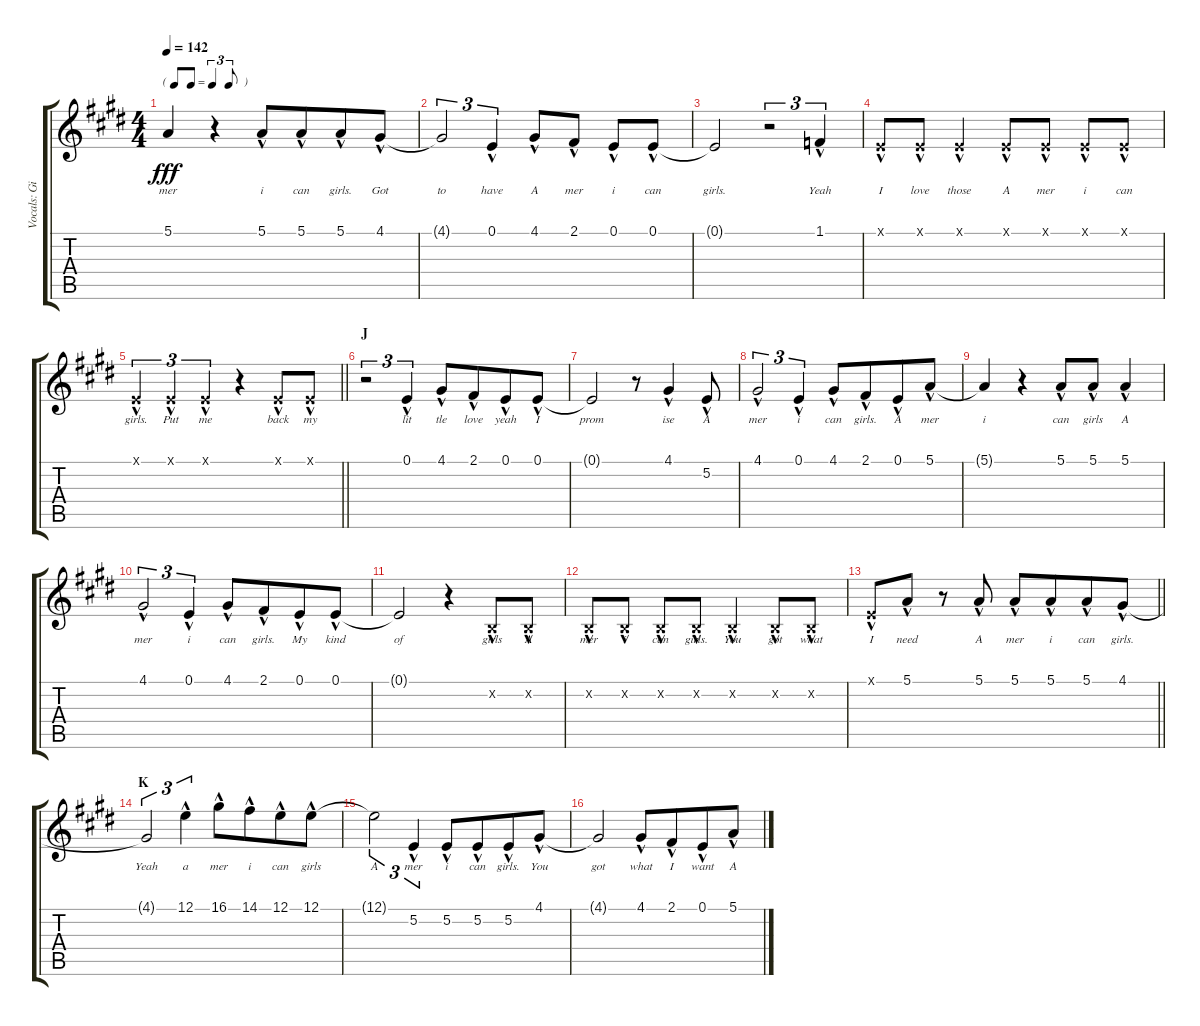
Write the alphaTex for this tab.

\track ("Vocals: Gil" "Vocals: Gi") {instrument lead2sawtooth}
\staff {score tabs}
\tuning (E4 B3 G3 D3 A2 E2) {hide}
\ts (4 4)
\tf triplet8th
\tempo 142
\clef g2
\ks e
5.1{t}.4{lyrics (0 "mer") lyrics (1 "") lyrics (2 "") lyrics (3 "") lyrics (4 "") dy fff} r.4 5.1{hac}.8{lyrics (0 "i") lyrics (1 "") lyrics (2 "") lyrics (3 "") lyrics (4 "")} 5.1{hac}.8{lyrics (0 "can") lyrics (1 "") lyrics (2 "") lyrics (3 "") lyrics (4 "") beam merge} 5.1{hac}.8{lyrics (0 "girls.") lyrics (1 "") lyrics (2 "") lyrics (3 "") lyrics (4 "")} 4.1{hac}.8{lyrics (0 "Got") lyrics (1 "") lyrics (2 "") lyrics (3 "") lyrics (4 "")} |
4.1{t}.2{tu (3 2) lyrics (0 "to") lyrics (1 "") lyrics (2 "") lyrics (3 "") lyrics (4 "")} 0.1{hac}.4{tu (3 2) lyrics (0 "have") lyrics (1 "") lyrics (2 "") lyrics (3 "") lyrics (4 "")} 4.1{hac}.8{lyrics (0 "A") lyrics (1 "") lyrics (2 "") lyrics (3 "") lyrics (4 "")} 2.1{hac}.8{lyrics (0 "mer") lyrics (1 "") lyrics (2 "") lyrics (3 "") lyrics (4 "")} 0.1{hac}.8{lyrics (0 "i") lyrics (1 "") lyrics (2 "") lyrics (3 "") lyrics (4 "")} 0.1{hac}.8{lyrics (0 "can") lyrics (1 "") lyrics (2 "") lyrics (3 "") lyrics (4 "")} |
0.1{t}.2{lyrics (0 "girls.") lyrics (1 "") lyrics (2 "") lyrics (3 "") lyrics (4 "")} r.2{tu (3 2)} 1.1{hac}.4{tu (3 2) lyrics (0 "Yeah") lyrics (1 "") lyrics (2 "") lyrics (3 "") lyrics (4 "")} |
0.1{hac x}.8{lyrics (0 "I") lyrics (1 "") lyrics (2 "") lyrics (3 "") lyrics (4 "")} 0.1{hac x}.8{lyrics (0 "love") lyrics (1 "") lyrics (2 "") lyrics (3 "") lyrics (4 "")} 0.1{hac x}.4{lyrics (0 "those") lyrics (1 "") lyrics (2 "") lyrics (3 "") lyrics (4 "")} 0.1{hac x}.8{lyrics (0 "A") lyrics (1 "") lyrics (2 "") lyrics (3 "") lyrics (4 "")} 0.1{hac x}.8{lyrics (0 "mer") lyrics (1 "") lyrics (2 "") lyrics (3 "") lyrics (4 "")} 0.1{hac x}.8{lyrics (0 "i") lyrics (1 "") lyrics (2 "") lyrics (3 "") lyrics (4 "")} 0.1{hac x}.8{lyrics (0 "can") lyrics (1 "") lyrics (2 "") lyrics (3 "") lyrics (4 "")} |
\barLineRight lightlight
0.1{hac x}.4{tu (3 2) lyrics (0 "girls.") lyrics (1 "") lyrics (2 "") lyrics (3 "") lyrics (4 "")} 0.1{hac x}.4{tu (3 2) lyrics (0 "Put") lyrics (1 "") lyrics (2 "") lyrics (3 "") lyrics (4 "")} 0.1{hac x}.4{tu (3 2) lyrics (0 "me") lyrics (1 "") lyrics (2 "") lyrics (3 "") lyrics (4 "")} r.4 0.1{hac x}.8{lyrics (0 "back") lyrics (1 "") lyrics (2 "") lyrics (3 "") lyrics (4 "")} 0.1{hac x}.8{lyrics (0 "my") lyrics (1 "") lyrics (2 "") lyrics (3 "") lyrics (4 "")} |
\section ("" "J")
r.2{tu (3 2)} 0.1{hac}.4{tu (3 2) lyrics (0 "lit") lyrics (1 "") lyrics (2 "") lyrics (3 "") lyrics (4 "")} 4.1{hac}.8{lyrics (0 "tle") lyrics (1 "") lyrics (2 "") lyrics (3 "") lyrics (4 "")} 2.1{hac}.8{lyrics (0 "love") lyrics (1 "") lyrics (2 "") lyrics (3 "") lyrics (4 "") beam merge} 0.1{hac}.8{lyrics (0 "yeah") lyrics (1 "") lyrics (2 "") lyrics (3 "") lyrics (4 "")} 0.1{hac}.8{lyrics (0 "I") lyrics (1 "") lyrics (2 "") lyrics (3 "") lyrics (4 "")} |
0.1{t}.2{lyrics (0 "prom") lyrics (1 "") lyrics (2 "") lyrics (3 "") lyrics (4 "")} r.8{beam merge} 4.1{hac}.4{lyrics (0 "ise") lyrics (1 "") lyrics (2 "") lyrics (3 "") lyrics (4 "")} 5.2{hac}.8{lyrics (0 "A") lyrics (1 "") lyrics (2 "") lyrics (3 "") lyrics (4 "")} |
4.1{hac}.2{tu (3 2) lyrics (0 "mer") lyrics (1 "") lyrics (2 "") lyrics (3 "") lyrics (4 "")} 0.1{hac}.4{tu (3 2) lyrics (0 "i") lyrics (1 "") lyrics (2 "") lyrics (3 "") lyrics (4 "")} 4.1{hac}.8{lyrics (0 "can") lyrics (1 "") lyrics (2 "") lyrics (3 "") lyrics (4 "")} 2.1{hac}.8{lyrics (0 "girls.") lyrics (1 "") lyrics (2 "") lyrics (3 "") lyrics (4 "") beam merge} 0.1{hac}.8{lyrics (0 "A") lyrics (1 "") lyrics (2 "") lyrics (3 "") lyrics (4 "")} 5.1{hac}.8{lyrics (0 "mer") lyrics (1 "") lyrics (2 "") lyrics (3 "") lyrics (4 "")} |
5.1{t}.4{lyrics (0 "i") lyrics (1 "") lyrics (2 "") lyrics (3 "") lyrics (4 "")} r.4 5.1{hac}.8{lyrics (0 "can") lyrics (1 "") lyrics (2 "") lyrics (3 "") lyrics (4 "")} 5.1{hac}.8{lyrics (0 "girls") lyrics (1 "") lyrics (2 "") lyrics (3 "") lyrics (4 "") beam merge} 5.1{hac}.4{lyrics (0 "A") lyrics (1 "") lyrics (2 "") lyrics (3 "") lyrics (4 "")} |
4.1{hac}.2{tu (3 2) lyrics (0 "mer") lyrics (1 "") lyrics (2 "") lyrics (3 "") lyrics (4 "")} 0.1{hac}.4{tu (3 2) lyrics (0 "i") lyrics (1 "") lyrics (2 "") lyrics (3 "") lyrics (4 "")} 4.1{hac}.8{lyrics (0 "can") lyrics (1 "") lyrics (2 "") lyrics (3 "") lyrics (4 "")} 2.1{hac}.8{lyrics (0 "girls.") lyrics (1 "") lyrics (2 "") lyrics (3 "") lyrics (4 "") beam merge} 0.1{hac}.8{lyrics (0 "My") lyrics (1 "") lyrics (2 "") lyrics (3 "") lyrics (4 "")} 0.1{hac}.8{lyrics (0 "kind") lyrics (1 "") lyrics (2 "") lyrics (3 "") lyrics (4 "")} |
0.1{t}.2{lyrics (0 "of") lyrics (1 "") lyrics (2 "") lyrics (3 "") lyrics (4 "")} r.4 0.2{hac x}.8{lyrics (0 "girls") lyrics (1 "") lyrics (2 "") lyrics (3 "") lyrics (4 "")} 0.2{hac x}.8{lyrics (0 "A") lyrics (1 "") lyrics (2 "") lyrics (3 "") lyrics (4 "")} |
0.2{hac x}.8{lyrics (0 "mer") lyrics (1 "") lyrics (2 "") lyrics (3 "") lyrics (4 "")} 0.2{hac x}.8{lyrics (0 "i") lyrics (1 "") lyrics (2 "") lyrics (3 "") lyrics (4 "")} 0.2{hac x}.8{lyrics (0 "can") lyrics (1 "") lyrics (2 "") lyrics (3 "") lyrics (4 "")} 0.2{hac x}.8{lyrics (0 "girls.") lyrics (1 "") lyrics (2 "") lyrics (3 "") lyrics (4 "")} 0.2{hac x}.4{lyrics (0 "You") lyrics (1 "") lyrics (2 "") lyrics (3 "") lyrics (4 "")} 0.2{hac x}.8{lyrics (0 "got") lyrics (1 "") lyrics (2 "") lyrics (3 "") lyrics (4 "")} 0.2{hac x}.8{lyrics (0 "what") lyrics (1 "") lyrics (2 "") lyrics (3 "") lyrics (4 "")} |
\barLineRight lightlight
0.1{hac x}.8{lyrics (0 "I") lyrics (1 "") lyrics (2 "") lyrics (3 "") lyrics (4 "")} 5.1{hac}.8{lyrics (0 "need") lyrics (1 "") lyrics (2 "") lyrics (3 "") lyrics (4 "")} r.8 5.1{hac}.8{lyrics (0 "A") lyrics (1 "") lyrics (2 "") lyrics (3 "") lyrics (4 "")} 5.1{hac}.8{lyrics (0 "mer") lyrics (1 "") lyrics (2 "") lyrics (3 "") lyrics (4 "")} 5.1{hac}.8{lyrics (0 "i") lyrics (1 "") lyrics (2 "") lyrics (3 "") lyrics (4 "") beam merge} 5.1{hac}.8{lyrics (0 "can") lyrics (1 "") lyrics (2 "") lyrics (3 "") lyrics (4 "")} 4.1{hac}.8{lyrics (0 "girls.") lyrics (1 "") lyrics (2 "") lyrics (3 "") lyrics (4 "")} |
\section ("" "K")
4.1{t}.2{tu (3 2) lyrics (0 "Yeah") lyrics (1 "") lyrics (2 "") lyrics (3 "") lyrics (4 "")} 12.1{hac}.4{tu (3 2) lyrics (0 "a") lyrics (1 "") lyrics (2 "") lyrics (3 "") lyrics (4 "")} 16.1{hac}.8{lyrics (0 "mer") lyrics (1 "") lyrics (2 "") lyrics (3 "") lyrics (4 "")} 14.1{hac}.8{lyrics (0 "i") lyrics (1 "") lyrics (2 "") lyrics (3 "") lyrics (4 "") beam merge} 12.1{hac}.8{lyrics (0 "can") lyrics (1 "") lyrics (2 "") lyrics (3 "") lyrics (4 "")} 12.1{hac}.8{lyrics (0 "girls") lyrics (1 "") lyrics (2 "") lyrics (3 "") lyrics (4 "")} |
12.1{t}.2{tu (3 2) lyrics (0 "A") lyrics (1 "") lyrics (2 "") lyrics (3 "") lyrics (4 "")} 5.2{hac}.4{tu (3 2) lyrics (0 "mer") lyrics (1 "") lyrics (2 "") lyrics (3 "") lyrics (4 "")} 5.2{hac}.8{lyrics (0 "i") lyrics (1 "") lyrics (2 "") lyrics (3 "") lyrics (4 "") beam merge} 5.2{hac}.8{lyrics (0 "can") lyrics (1 "") lyrics (2 "") lyrics (3 "") lyrics (4 "") beam merge} 5.2{hac}.8{lyrics (0 "girls.") lyrics (1 "") lyrics (2 "") lyrics (3 "") lyrics (4 "")} 4.1{hac}.8{lyrics (0 "You") lyrics (1 "") lyrics (2 "") lyrics (3 "") lyrics (4 "")} |
4.1{t}.2{lyrics (0 "got") lyrics (1 "") lyrics (2 "") lyrics (3 "") lyrics (4 "")} 4.1{hac}.8{lyrics (0 "what") lyrics (1 "") lyrics (2 "") lyrics (3 "") lyrics (4 "")} 2.1{hac}.8{lyrics (0 "I") lyrics (1 "") lyrics (2 "") lyrics (3 "") lyrics (4 "") beam merge} 0.1{hac}.8{lyrics (0 "want") lyrics (1 "") lyrics (2 "") lyrics (3 "") lyrics (4 "")} 5.1{hac}.8{lyrics (0 "A") lyrics (1 "") lyrics (2 "") lyrics (3 "") lyrics (4 "")}
